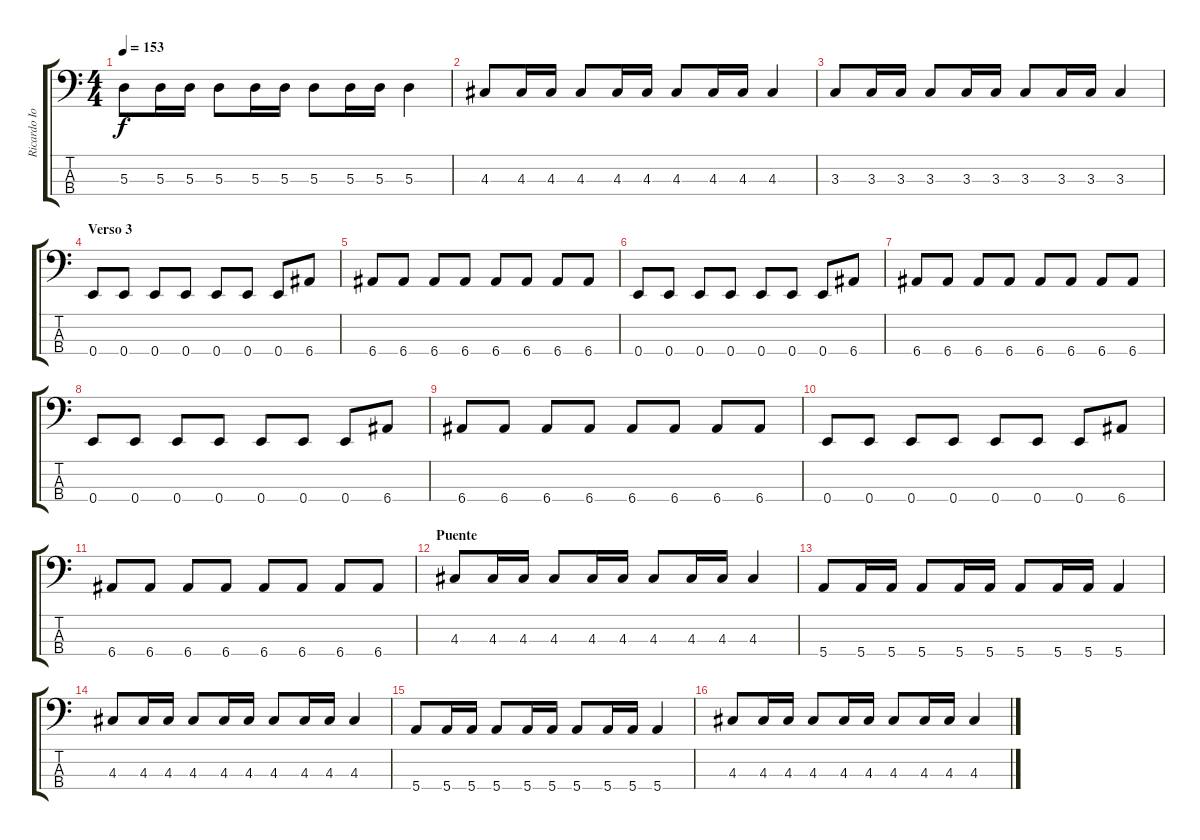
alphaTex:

\track ("Ricardo Iorio (bajo)" "Ricardo Io") {instrument electricbassfinger}
\staff {score tabs}
\tuning (G2 D2 A1 E1) {hide}
\ts (4 4)
\tempo 153
\clef f4
\ks c
5.3.8{dy f} 5.3.16 5.3.16 5.3.8 5.3.16 5.3.16 5.3.8 5.3.16 5.3.16 5.3.4 |
4.3.8 4.3.16 4.3.16 4.3.8 4.3.16 4.3.16 4.3.8 4.3.16 4.3.16 4.3.4 |
3.3.8 3.3.16 3.3.16 3.3.8 3.3.16 3.3.16 3.3.8 3.3.16 3.3.16 3.3.4 |
\section ("" "Verso 3")
0.4.8 0.4.8 0.4.8 0.4.8 0.4.8 0.4.8 0.4.8 6.4.8 |
6.4.8 6.4.8 6.4.8 6.4.8 6.4.8 6.4.8 6.4.8 6.4.8 |
0.4.8 0.4.8 0.4.8 0.4.8 0.4.8 0.4.8 0.4.8 6.4.8 |
6.4.8 6.4.8 6.4.8 6.4.8 6.4.8 6.4.8 6.4.8 6.4.8 |
0.4.8 0.4.8 0.4.8 0.4.8 0.4.8 0.4.8 0.4.8 6.4.8 |
6.4.8 6.4.8 6.4.8 6.4.8 6.4.8 6.4.8 6.4.8 6.4.8 |
0.4.8 0.4.8 0.4.8 0.4.8 0.4.8 0.4.8 0.4.8 6.4.8 |
6.4.8 6.4.8 6.4.8 6.4.8 6.4.8 6.4.8 6.4.8 6.4.8 |
\section ("" "Puente")
4.3.8 4.3.16 4.3.16 4.3.8 4.3.16 4.3.16 4.3.8 4.3.16 4.3.16 4.3.4 |
5.4.8 5.4.16 5.4.16 5.4.8 5.4.16 5.4.16 5.4.8 5.4.16 5.4.16 5.4.4 |
4.3.8 4.3.16 4.3.16 4.3.8 4.3.16 4.3.16 4.3.8 4.3.16 4.3.16 4.3.4 |
5.4.8 5.4.16 5.4.16 5.4.8 5.4.16 5.4.16 5.4.8 5.4.16 5.4.16 5.4.4 |
4.3.8 4.3.16 4.3.16 4.3.8 4.3.16 4.3.16 4.3.8 4.3.16 4.3.16 4.3.4
